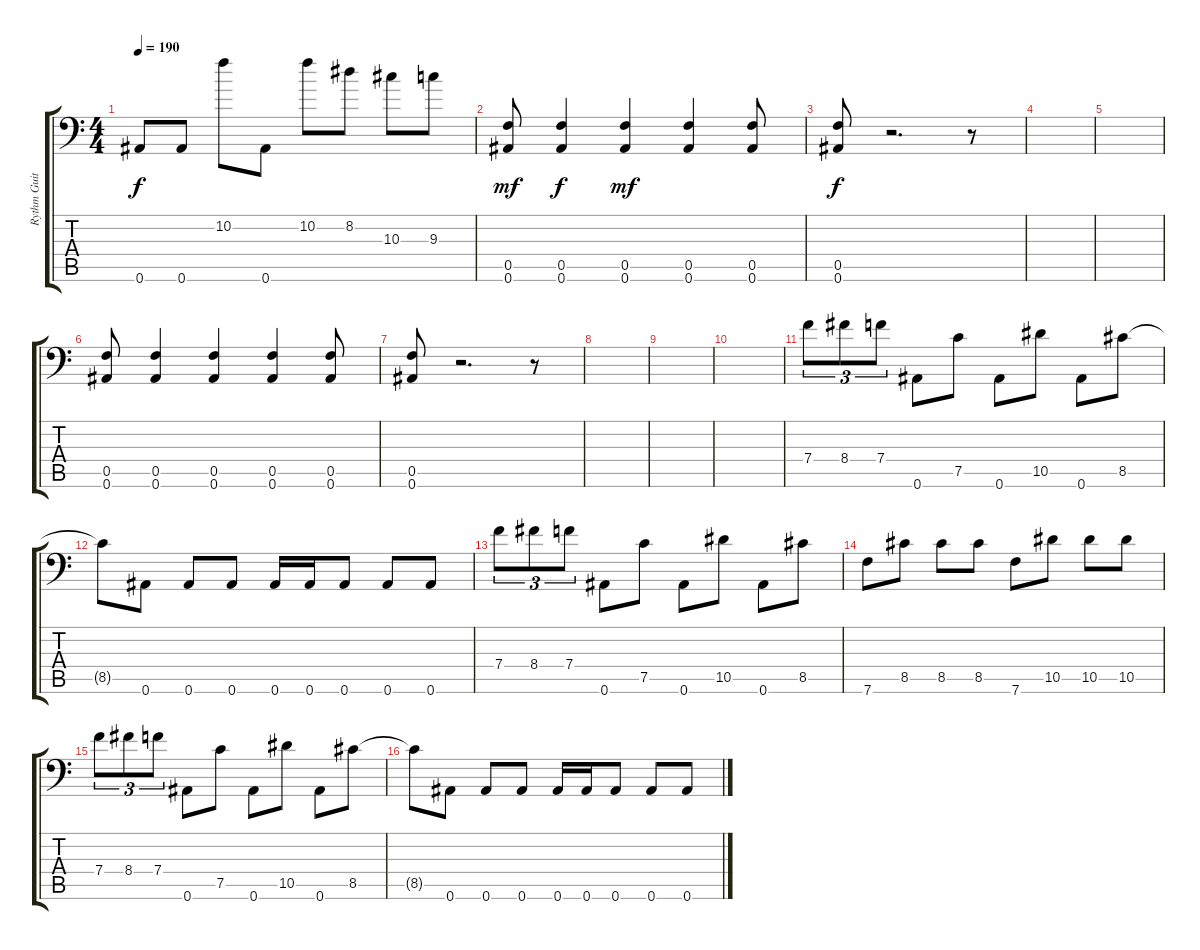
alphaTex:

\track ("Rythm Guitar #2" "Rythm Guit") {instrument distortionguitar}
\staff {score tabs}
\tuning (C4 G3 Eb3 Bb2 F2 Bb1) {hide}
\ts (4 4)
\tempo 190
\clef f4
\ks c
0.6.8{dy f} 0.6.8 10.2.8 0.6.8 10.2.8 8.2.8 10.3.8 9.3.8 |
(0.5 0.6).8{dy mf} (0.5 0.6).4{dy f} (0.5 0.6).4{dy mf} (0.5 0.6).4 (0.5 0.6).8 |
(0.5 0.6).8{dy f} r.2{d} r.8 |
|
|
(0.5 0.6).8 (0.5 0.6).4 (0.5 0.6).4 (0.5 0.6).4 (0.5 0.6).8 |
(0.5 0.6).8 r.2{d} r.8 |
|
|
|
7.4.8{tu (3 2)} 8.4.8{tu (3 2)} 7.4.8{tu (3 2)} 0.6.8 7.5.8 0.6.8 10.5.8 0.6.8 8.5.8 |
8.5{t}.8 0.6.8 0.6.8 0.6.8 0.6.16 0.6.16 0.6.8 0.6.8 0.6.8 |
7.4.8{tu (3 2)} 8.4.8{tu (3 2)} 7.4.8{tu (3 2)} 0.6.8 7.5.8 0.6.8 10.5.8 0.6.8 8.5.8 |
7.6.8 8.5.8 8.5.8 8.5.8 7.6.8 10.5.8 10.5.8 10.5.8 |
7.4.8{tu (3 2)} 8.4.8{tu (3 2)} 7.4.8{tu (3 2)} 0.6.8 7.5.8 0.6.8 10.5.8 0.6.8 8.5.8 |
8.5{t}.8 0.6.8 0.6.8 0.6.8 0.6.16 0.6.16 0.6.8 0.6.8 0.6.8
